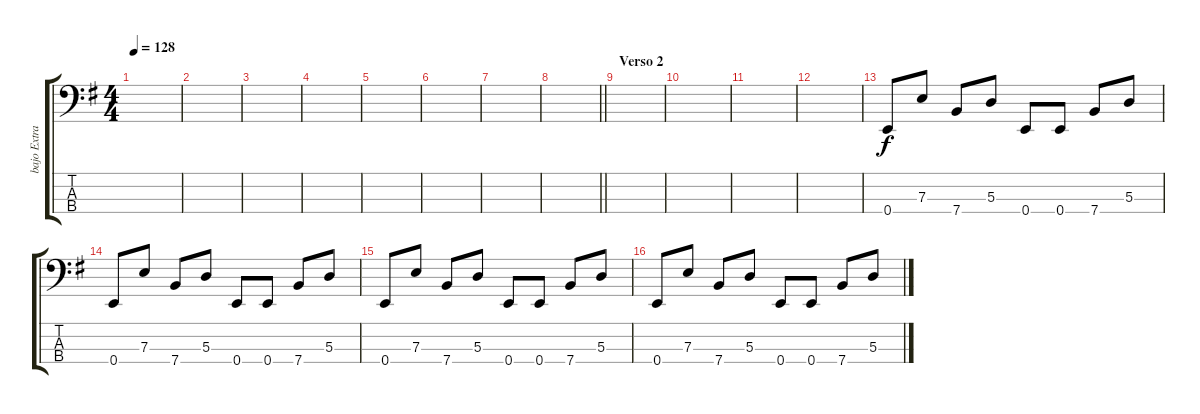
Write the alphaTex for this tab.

\track ("bajo Extra" "bajo Extra") {instrument synthbass1}
\staff {score tabs}
\tuning (G2 D2 A1 E1) {hide}
\ts (4 4)
\tempo 128
\clef f4
\ks g
|
|
|
|
|
|
|
\barLineRight lightlight
|
\section ("" "Verso 2")
|
|
|
|
0.4.8 7.3.8 7.4.8 5.3.8 0.4.8 0.4.8 7.4.8 5.3.8 |
0.4.8 7.3.8 7.4.8 5.3.8 0.4.8 0.4.8 7.4.8 5.3.8 |
0.4.8 7.3.8 7.4.8 5.3.8 0.4.8 0.4.8 7.4.8 5.3.8 |
0.4.8 7.3.8 7.4.8 5.3.8 0.4.8 0.4.8 7.4.8 5.3.8
